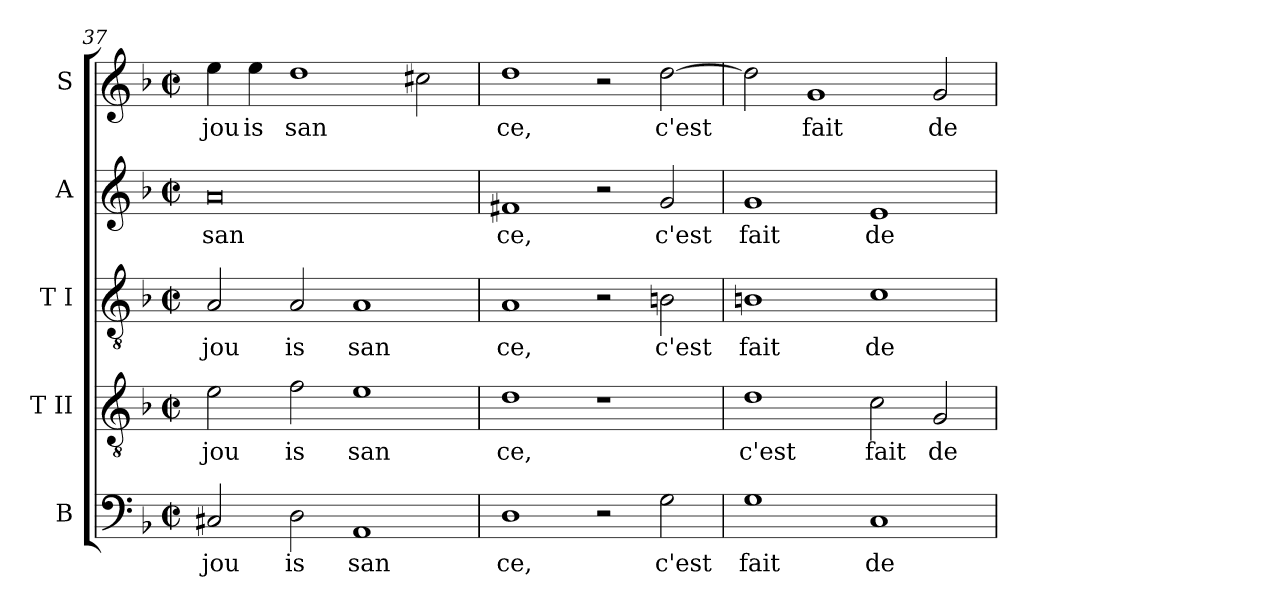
**kern	**text	**kern	**text	**kern	**text	**kern	**text	**kern	**text
*part5	*part5	*part4	*part4	*part3	*part3	*part2	*part2	*part1	*part1
*staff5	*staff5	*staff4	*staff4	*staff3	*staff3	*staff2	*staff2	*staff1	*staff1
*I"B	*	*I"T II	*	*I"T I	*	*I"A	*	*I"S	*
*clefF4	*	*clefGv2	*	*clefGv2	*	*clefG2	*	*clefG2	*
*k[b-]	*	*k[b-]	*	*k[b-]	*	*k[b-]	*	*k[b-]	*
*F:	*	*F:	*	*F:	*	*F:	*	*F:	*
*M2/2	*	*M2/2	*	*M2/2	*	*M2/2	*	*M2/2	*
*met(c|)	*	*met(c|)	*	*met(c|)	*	*met(c|)	*	*met(c|)	*
=37	=37	=37	=37	=37	=37	=37	=37	=37	=37
!	!LO:LY:b	!	!LO:LY:b:cj	!	!LO:LY:b:cj	!	!LO:LY:b	!	!LO:LY:b:cj
2C#X/	jou	2e\	jou	2A/	jou	0a	san	4ee\	jou
!	!	!	!	!	!	!	!	!	!LO:LY:b:cj
.	.	.	.	.	.	.	.	4ee\	is
!	!LO:LY:b	!	!LO:LY:b:cj	!	!LO:LY:b:cj	!	!	!	!LO:LY:b:cj
2D\	is	2f\	is	2A/	is	.	.	1dd	san
!	!LO:LY:b	!	!LO:LY:b:cj	!	!LO:LY:b:cj	!	!	!	!
1AA	san	1e	san	1A	san	.	.	.	.
!	!	!	!	!	!	!	!	!	!LO:LY:b:cj
.	.	.	.	.	.	.	.	2cc#\	.
!!LO:PB:g=z
=38	=38	=38	=38	=38	=38	=38	=38	=38	=38
!	!LO:LY:b	!	!LO:LY:b:cj	!	!LO:LY:b:cj	!	!LO:LY:b	!	!LO:LY:b:cj
1D	ce,	1d	ce,	1A	ce,	1f#X	ce,	1dd	ce,
2r	.	1r	.	2r	.	2r	.	2r	.
!	!LO:LY:b	!	!	!	!LO:LY:b:cj	!	!LO:LY:b	!	!LO:LY:b:cj
2G\	c'est	.	.	2Bn\	c'est	2g/	c'est	[>2dd\	c'est
=39	=39	=39	=39	=39	=39	=39	=39	=39	=39
!	!LO:LY:b	!	!LO:LY:b:cj	!	!LO:LY:b:cj	!	!LO:LY:b	!	!LO:LY:b:cj
1G	fait	1d	c'est	1Bn	fait	1g	fait	2dd\]	.
!	!	!	!	!	!	!	!	!	!LO:LY:b:cj
.	.	.	.	.	.	.	.	1g	fait
!	!LO:LY:b	!	!LO:LY:b:cj	!	!LO:LY:b:cj	!	!LO:LY:b	!	!
1C	de	2c\	fait	1c	de	1e	de	.	.
!	!	!	!LO:LY:b:cj	!	!	!	!	!	!LO:LY:b:cj
.	.	2G/	de	.	.	.	.	2g/	de
=	=	=	=	=	=	=	=	=	=
*-	*-	*-	*-	*-	*-	*-	*-	*-	*-
